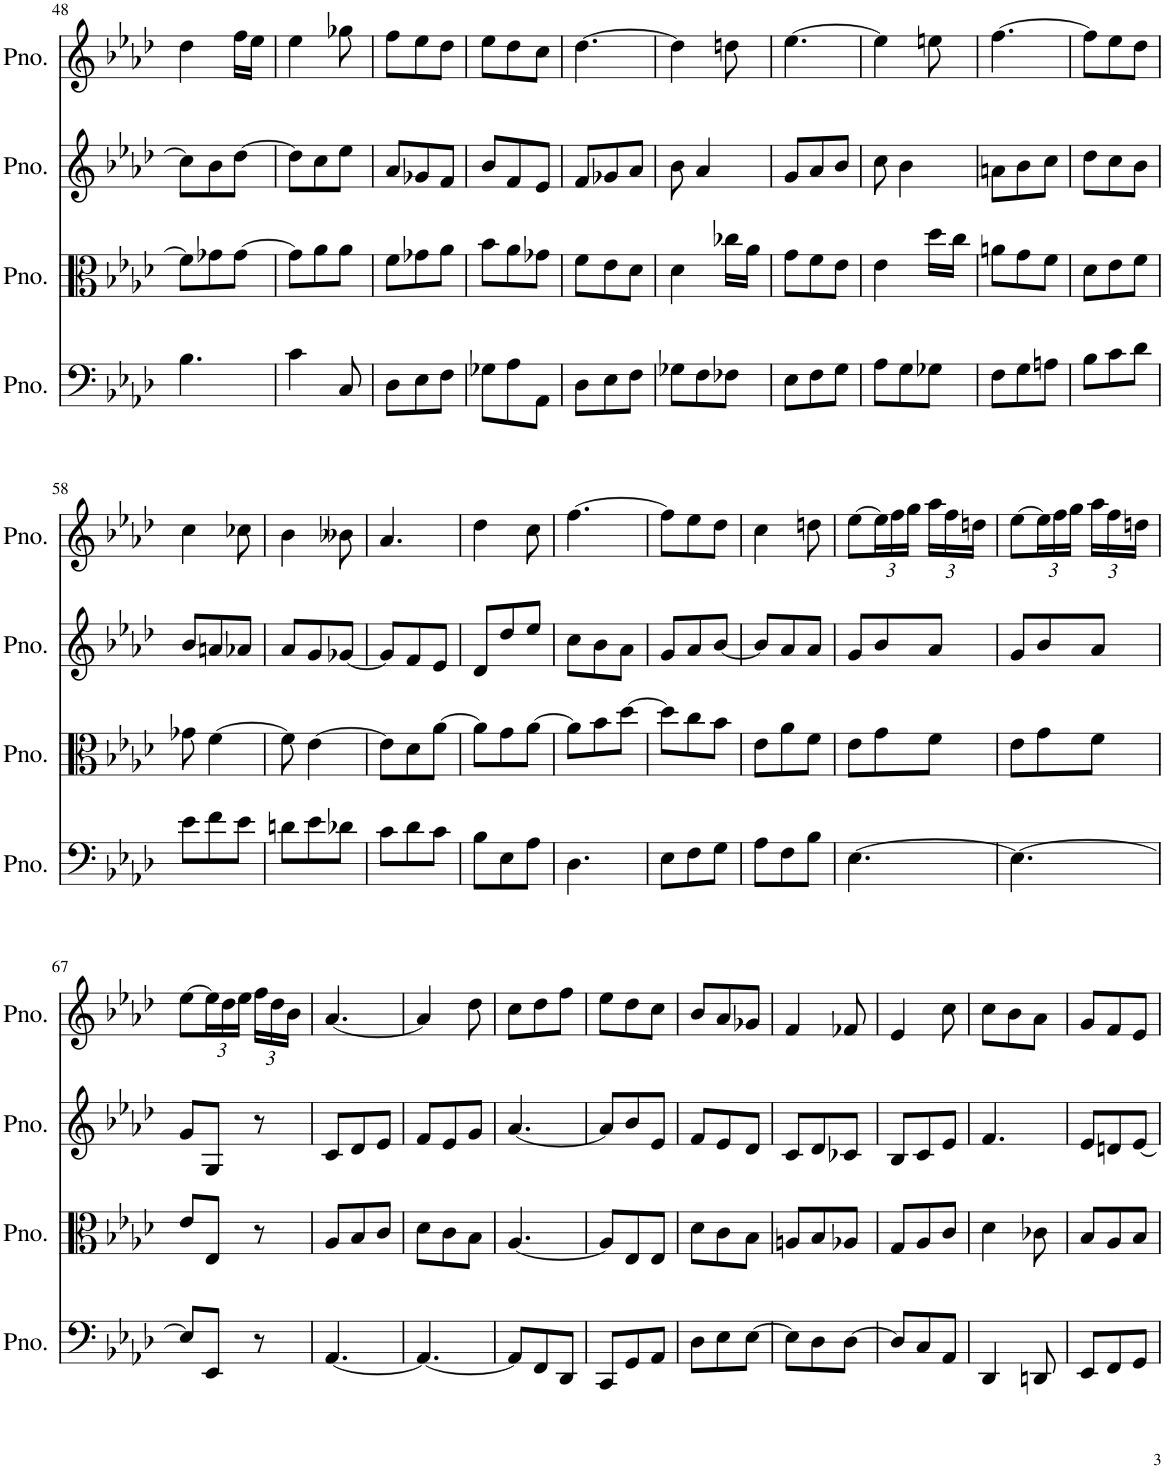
**kern	**kern	**kern	**kern
*part4	*part3	*part2	*part1
*staff4	*staff3	*staff2	*staff1
*I"Piano	*I"Piano	*I"Piano	*I"Piano
*I'Pno.	*I'Pno.	*I'Pno.	*I'Pno.
!!LO:PB:g=z
*clefF4	*clefC3	*clefG2	*clefG2
*k[b-e-a-d-]	*k[b-e-a-d-]	*k[b-e-a-d-]	*k[b-e-a-d-]
*M3/8	*M3/8	*M3/8	*M3/8
=48	=48	=48	=48
4.B-\	8f\L]	8cc\L]	4dd-\
.	8g-X\	8b-\	.
.	[8g-\J	[8dd-\J	16ff\LL
.	.	.	16ee-\JJ
=49	=49	=49	=49
4c\	8g-\L]	8dd-\L]	4ee-\
.	8a-\	8cc\	.
8C/	8a-\J	8ee-\J	8gg-X\
=50	=50	=50	=50
8D-\L	8f\L	8a-/L	8ff\L
8E-\	8g-X\	8g-X/	8ee-\
8F\J	8a-\J	8f/J	8dd-\J
=51	=51	=51	=51
8G-X\L	8b-\L	8b-/L	8ee-\L
8A-\	8a-\	8f/	8dd-\
8AA-\J	8g-X\J	8e-/J	8cc\J
=52	=52	=52	=52
8D-\L	8f\L	8f/L	[4.dd-\
8E-\	8e-\	8g-X/	.
8F\J	8d-\J	8a-/J	.
=53	=53	=53	=53
8G-X\L	4d-\	8b-\	4dd-\]
8F\	.	4a-/	.
8F-X\J	16cc-X\LL	.	8ddn\
.	16a-\JJ	.	.
=54	=54	=54	=54
8E-\L	8g\L	8g/L	[4.ee-\
8F\	8f\	8a-/	.
8G\J	8e-\J	8b-/J	.
=55	=55	=55	=55
8A-\L	4e-\	8cc\	4ee-\]
8G\	.	4b-\	.
8G-X\J	16dd-\LL	.	8een\
.	16cc\JJ	.	.
=56	=56	=56	=56
8F\L	8an\L	8an\L	[4.ff\
8G\	8g\	8b-\	.
8An\J	8f\J	8cc\J	.
=57	=57	=57	=57
8B-\L	8d-\L	8dd-\L	8ff\L]
8c\	8e-\	8cc\	8ee-\
8d-\J	8f\J	8b-\J	8dd-\J
!!LO:LB:g=z
=58	=58	=58	=58
8e-\L	8g-X\	8b-/L	4cc\
8f\	[4f\	8an/	.
8e-\J	.	8a-X/J	8cc-X\
=59	=59	=59	=59
8dn\L	8f\]	8a-/L	4b-\
8e-\	[4e-\	8g/	.
8d-X\J	.	[8g-X/J	8b--X\
=60	=60	=60	=60
8c\L	8e-\L]	8g-/L]	4.a-/
8d-\	8d-\	8f/	.
8c\J	[8a-\J	8e-/J	.
=61	=61	=61	=61
8B-\L	8a-\L]	8d-/L	4dd-\
8E-\	8g\	8dd-/	.
8A-\J	[8a-\J	8ee-/J	8cc\
=62	=62	=62	=62
4.D-\	8a-\L]	8cc\L	[4.ff\
.	8b-\	8b-\	.
.	[8dd-\J	8a-\J	.
=63	=63	=63	=63
8E-\L	8dd-\L]	8g/L	8ff\L]
8F\	8cc\	8a-/	8ee-\
8G\J	8b-\J	[8b-/J	8dd-\J
=64	=64	=64	=64
8A-\L	8e-\L	8b-/L]	4cc\
8F\	8a-\	8a-/	.
8B-\J	8f\J	8a-/J	8ddn\
=65	=65	=65	=65
[4.E-\	8e-\L	8g/L	[8ee-\L
*	*	*	*Xbrackettup
.	8g\	8b-/	24ee-\L]
.	.	.	24ff\
.	.	.	24gg\JJ
.	8f\J	8a-/J	24aa-\LL
.	.	.	24ff\
.	.	.	24ddn\JJ
=66	=66	=66	=66
4.E-\_	8e-\L	8g/L	[8ee-\L
.	8g\	8b-/	24ee-\L]
.	.	.	24ff\
.	.	.	24gg\JJ
.	8f\J	8a-/J	24aa-\LL
.	.	.	24ff\
.	.	.	24ddn\JJ
!!LO:LB:g=z
=67	=67	=67	=67
8E-/L]	8e-/L	8g/L	[8ee-\L
8EE-/J	8E-/J	8G/J	24ee-\L]
.	.	.	24dd-\
.	.	.	24ee-\JJ
8r	8r	8r	24ff\LL
.	.	.	24dd-\
.	.	.	24b-\JJ
=68	=68	=68	=68
[4.AA-/	8A-/L	8c/L	[4.a-/
.	8B-/	8d-/	.
.	8c/J	8e-/J	.
=69	=69	=69	=69
4.AA-/_	8d-\L	8f/L	4a-/]
.	8c\	8e-/	.
.	8B-\J	8g/J	8dd-\
=70	=70	=70	=70
8AA-/L]	[4.A-/	[4.a-/	8cc\L
8FF/	.	.	8dd-\
8DD-/J	.	.	8ff\J
=71	=71	=71	=71
8CC/L	8A-/L]	8a-/L]	8ee-\L
8GG/	8E-/	8b-/	8dd-\
8AA-/J	8E-/J	8e-/J	8cc\J
=72	=72	=72	=72
8D-\L	8d-\L	8f/L	8b-/L
8E-\	8c\	8e-/	8a-/
[8E-\J	8B-\J	8d-/J	8g-X/J
=73	=73	=73	=73
8E-\L]	8An/L	8c/L	4f/
8D-\	8B-/	8d-/	.
[8D-\J	8A-X/J	8c-X/J	8f-X/
=74	=74	=74	=74
8D-/L]	8G/L	8B-/L	4e-/
8C/	8A-/	8c/	.
8AA-/J	8c/J	8e-/J	8cc\
=75	=75	=75	=75
4DD-/	4d-\	4.f/	8cc\L
.	.	.	8b-\
8DDn/	8c-X\	.	8a-\J
=76	=76	=76	=76
8EE-/L	8B-/L	8e-/L	8g/L
8FF/	8A-/	8dn/	8f/
8GG/J	8B-/J	[8e-/J	8e-/J
=	=	=	=
*-	*-	*-	*-
